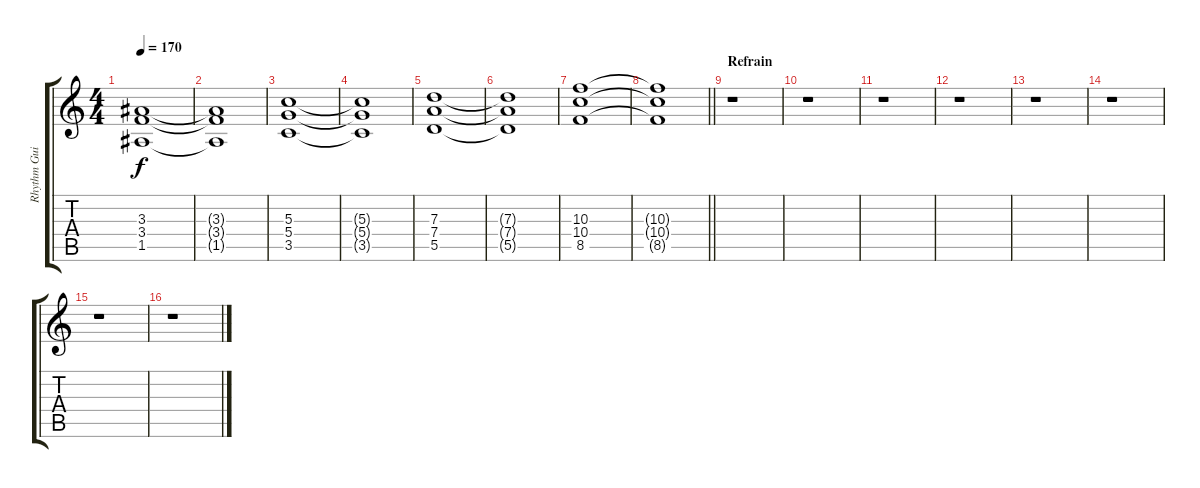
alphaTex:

\track ("Rhythm Guitar" "Rhythm Gui") {instrument overdrivenguitar}
\staff {score tabs}
\tuning (E4 B3 G3 D3 A2 E2) {hide}
\ts (4 4)
\tempo 170
\clef g2
\ks c
(3.3 3.4 1.5).1{dy f} |
(3.3{t} 3.4{t} 1.5{t}).1 |
(5.3 5.4 3.5).1 |
(5.3{t} 5.4{t} 3.5{t}).1 |
(7.3 7.4 5.5).1 |
(7.3{t} 7.4{t} 5.5{t}).1 |
(10.3 10.4 8.5).1 |
\barLineRight lightlight
(10.3{t} 10.4{t} 8.5{t}).1 |
\section ("" "Refrain")
r.1 |
r.1 |
r.1 |
r.1 |
r.1 |
r.1 |
r.1 |
r.1
